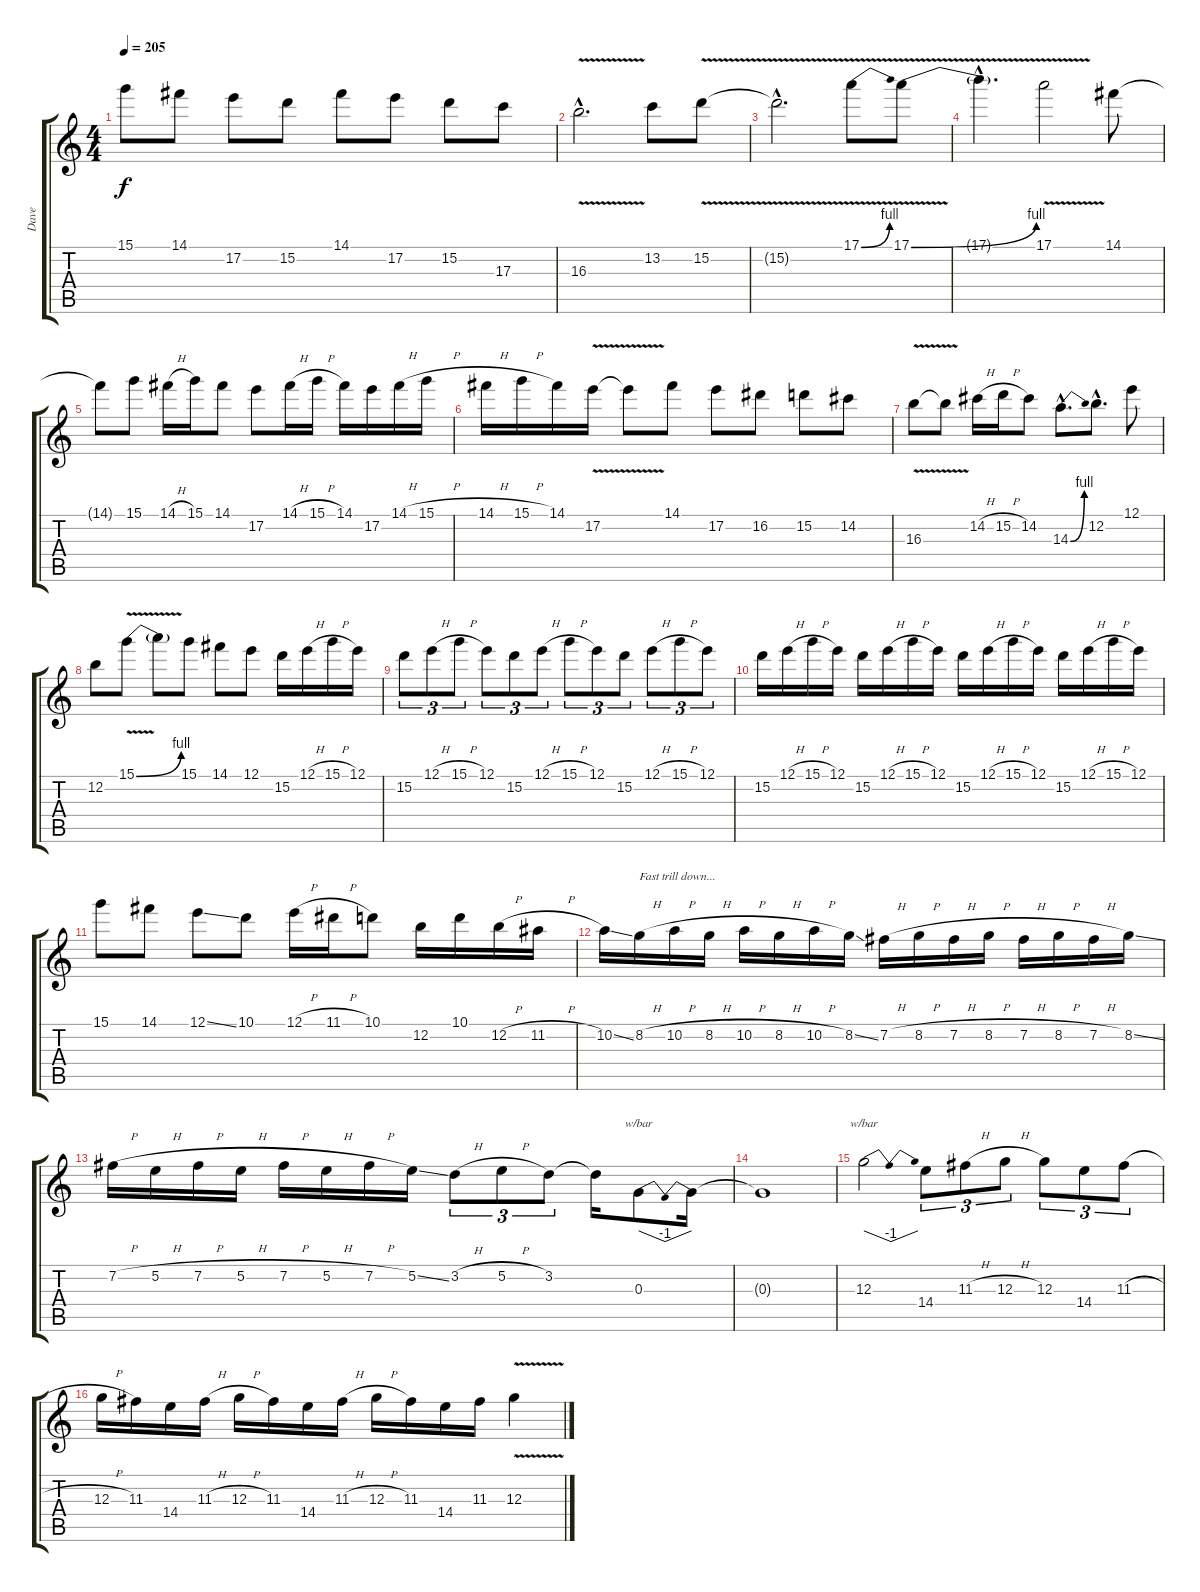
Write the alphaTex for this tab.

\track ("Dave" "Dave") {instrument distortionguitar}
\staff {score tabs}
\tuning (E4 B3 G3 D3 A2 E2) {hide}
\ts (4 4)
\tempo 205
\clef g2
\ks c
15.1.8{dy f} 14.1.8 17.2.8 15.2.8 14.1.8 17.2.8 15.2.8 17.3.8 |
16.3{v hac}.2{d} 13.2.8 15.2{v}.8 |
15.2{hac t}.2{d} 17.1{be (bend 0 0 60 4) v}.8 17.1{be (bend 0 0 60 4) v}.8 |
17.1{hac t}.4{d} 17.1{v}.2 14.1.8 |
14.1{t}.8 15.1.8 14.1{h}.16 15.1.16 14.1.8 17.2.8 14.1{h}.16 15.1{h}.16 14.1.16 17.2.16 14.1{h}.16 15.1{h}.16 |
14.1{h}.16 15.1{h}.16 14.1.16 17.2{v}.16 17.2{t}.8 14.1.8 17.2.8 16.2.8 15.2.8 14.2.8 |
16.3{v}.8 16.3{t}.8 14.2{h}.16 15.2{h}.16 14.2.8 14.3{be (bend 0 0 60 4) hac}.8{d} 12.2{hac}.8{d} 12.1.8 |
12.2.8 15.1{be (bend 0 0 60 4) v}.8 15.1{t}.8 15.1.8 14.1.8 12.1.8 15.2.16 12.1{h}.16 15.1{h}.16 12.1.16 |
15.2.8{tu (3 2)} 12.1{h}.8{tu (3 2)} 15.1{h}.8{tu (3 2)} 12.1.8{tu (3 2)} 15.2.8{tu (3 2)} 12.1{h}.8{tu (3 2)} 15.1{h}.8{tu (3 2)} 12.1.8{tu (3 2)} 15.2.8{tu (3 2)} 12.1{h}.8{tu (3 2)} 15.1{h}.8{tu (3 2)} 12.1.8{tu (3 2)} |
15.2.16 12.1{h}.16 15.1{h}.16 12.1.16 15.2.16 12.1{h}.16 15.1{h}.16 12.1.16 15.2.16 12.1{h}.16 15.1{h}.16 12.1.16 15.2.16 12.1{h}.16 15.1{h}.16 12.1.16 |
15.1.8 14.1.8 12.1{ss}.8 10.1.8 12.1{h}.16 11.1{h}.16 10.1.8 12.2.16 10.1.16 12.2{h}.16 11.2{h}.16 |
10.2{ss}.16 8.2{h}.16{txt "Fast trill down..."} 10.2{h}.16 8.2{h}.16 10.2{h}.16 8.2{h}.16 10.2{h}.16 8.2{ss}.16 7.2{h}.16 8.2{h}.16 7.2{h}.16 8.2{h}.16 7.2{h}.16 8.2{h}.16 7.2{h}.16 8.2{ss}.16 |
7.2{h}.16 5.2{h}.16 7.2{h}.16 5.2{h}.16 7.2{h}.16 5.2{h}.16 7.2{h}.16 5.2{ss}.16 3.2{h}.8{tu (3 2)} 5.2{h}.8{tu (3 2)} 3.2.8{tu (3 2)} 3.2{t}.16 0.3.8{tbe (dip default 0 0 30 -4 60 0)} 0.3{t}.16 |
0.3{t}.1 |
12.3.2{tbe (dip default 0 0 30 -4 60 0)} 14.4.8{tu (3 2)} 11.3{h}.8{tu (3 2)} 12.3{h}.8{tu (3 2)} 12.3.8{tu (3 2)} 14.4.8{tu (3 2)} 11.3{h}.8{tu (3 2)} |
12.3{h}.16 11.3.16 14.4.16 11.3{h}.16 12.3{h}.16 11.3.16 14.4.16 11.3{h}.16 12.3{h}.16 11.3.16 14.4.16 11.3.16 12.3{v}.4
